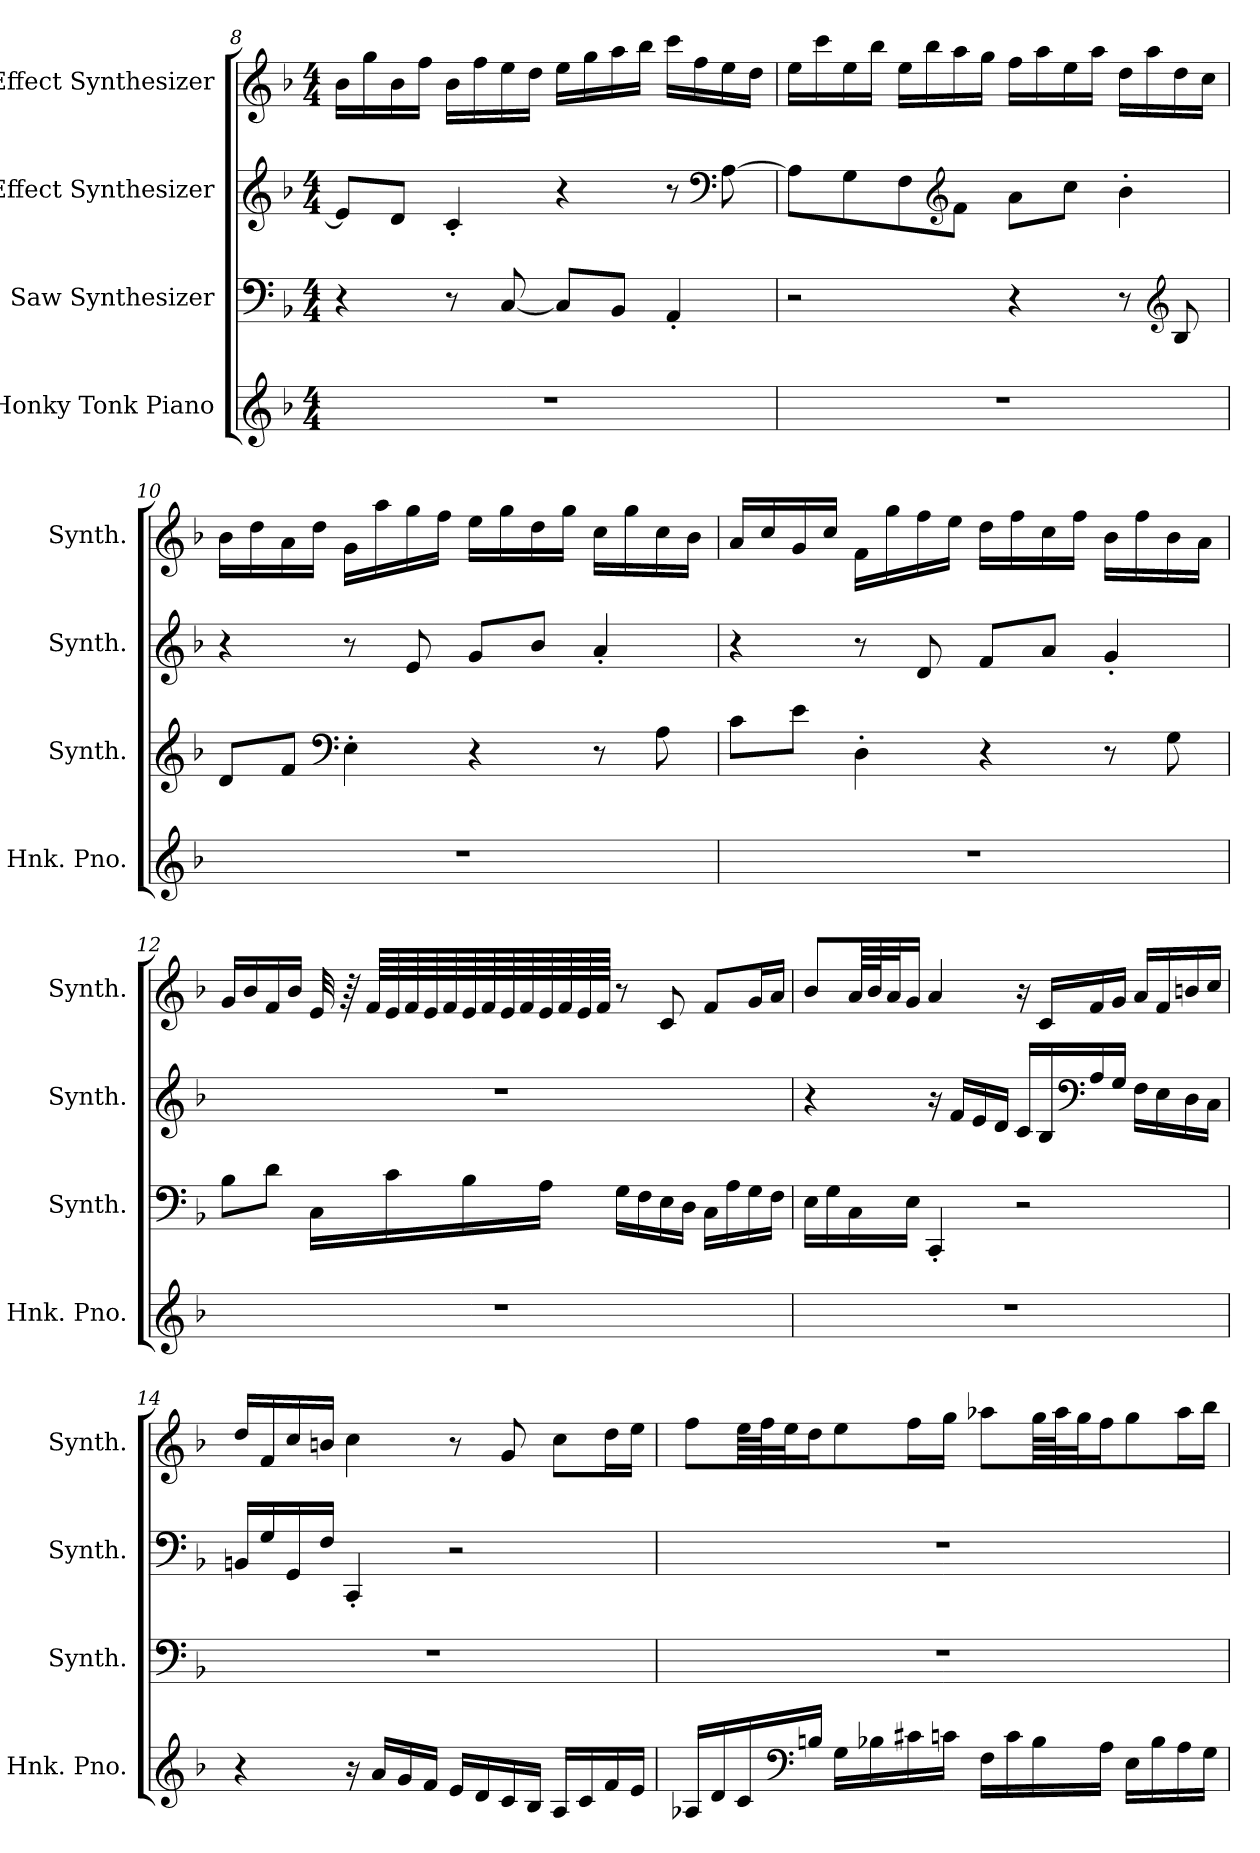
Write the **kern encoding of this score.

**kern	**kern	**kern	**kern
*part4	*part3	*part2	*part1
*staff4	*staff3	*staff2	*staff1
*I"Honky Tonk Piano	*I"Saw Synthesizer	*I"Effect Synthesizer	*I"Effect Synthesizer
*I'Hnk. Pno.	*I'Synth.	*I'Synth.	*I'Synth.
*clefG2	*clefF4	*clefG2	*clefG2
*k[b-]	*k[b-]	*k[b-]	*k[b-]
*M4/4	*M4/4	*M4/4	*M4/4
=8	=8	=8	=8
1r	4r	8e/L]	16b-\LL
.	.	.	16gg\
.	.	8d/J	16b-\
.	.	.	16ff\JJ
.	8r	4c'/	16b-\LL
.	.	.	16ff\
.	[8C/	.	16ee\
.	.	.	16dd\JJ
.	8C/L]	4r	16ee\LL
.	.	.	16gg\
.	8BB-/J	.	16aa\
.	.	.	16bb-\JJ
.	4AA'/	8r	16ccc\LL
.	.	.	16ff\
*	*	*clefF4	*
.	.	[8A\	16ee\
.	.	.	16dd\JJ
!!LO:LB:g=z
=9	=9	=9	=9
1r	2r	8A\L]	16ee\LL
.	.	.	16ccc\
.	.	8G\	16ee\
.	.	.	16bb-\JJ
.	.	8F\	16ee\LL
.	.	.	16bb-\
*	*	*clefG2	*
.	.	8f\J	16aa\
.	.	.	16gg\JJ
.	4r	8a\L	16ff\LL
.	.	.	16aa\
.	.	8cc\J	16ee\
.	.	.	16aa\JJ
.	8r	4b-'\	16dd\LL
.	.	.	16aa\
*	*clefG2	*	*
.	8B-/	.	16dd\
.	.	.	16cc\JJ
=10	=10	=10	=10
1r	8d/L	4r	16b-\LL
.	.	.	16dd\
.	8f/J	.	16a\
.	.	.	16dd\JJ
*	*clefF4	*	*
.	4E'\	8r	16g\LL
.	.	.	16aa\
.	.	8e/	16gg\
.	.	.	16ff\JJ
.	4r	8g/L	16ee\LL
.	.	.	16gg\
.	.	8b-/J	16dd\
.	.	.	16gg\JJ
.	8r	4a'/	16cc\LL
.	.	.	16gg\
.	8A\	.	16cc\
.	.	.	16b-\JJ
!!LO:LB:g=z
=11	=11	=11	=11
1r	8c\L	4r	16a/LL
.	.	.	16cc/
.	8e\J	.	16g/
.	.	.	16cc/JJ
.	4D'\	8r	16f\LL
.	.	.	16gg\
.	.	8d/	16ff\
.	.	.	16ee\JJ
.	4r	8f/L	16dd\LL
.	.	.	16ff\
.	.	8a/J	16cc\
.	.	.	16ff\JJ
.	8r	4g'/	16b-\LL
.	.	.	16ff\
.	8G\	.	16b-\
.	.	.	16a\JJ
=12	=12	=12	=12
1r	8B-\L	1r	16g/LL
.	.	.	16b-/
.	8d\J	.	16f/
.	.	.	16b-/JJ
.	16C\LL	.	32e/
.	.	.	64r
.	.	.	64f/LLLL
.	16c\	.	64e/
.	.	.	64f/
.	.	.	64e/
.	.	.	64f/
.	16B-\	.	64e/
.	.	.	64f/
.	.	.	64e/
.	.	.	64f/
.	16A\JJ	.	64e/
.	.	.	64f/
.	.	.	64e/
.	.	.	64f/JJJJ
.	16G\LL	.	8r
.	16F\	.	.
.	16E\	.	8c/
.	16D\JJ	.	.
.	16C\LL	.	8f/L
.	16A\	.	.
.	16G\	.	16g/L
.	16F\JJ	.	16a/JJ
!!LO:PB:g=z
=13	=13	=13	=13
1r	16E\LL	4r	8b-/L
.	16G\	.	.
.	16C\	.	64a/LLL
.	.	.	64b-/J
.	.	.	32a/J
.	16E\JJ	.	16g/JJ
.	4CC'/	16r	4a/
.	.	16f/LL	.
.	.	16e/	.
.	.	16d/JJ	.
.	2r	16c/LL	16r
.	.	16B-/	16c/LL
*	*	*clefF4	*
.	.	16A/	16f/
.	.	16G/JJ	16g/JJ
.	.	16F\LL	16a/LL
.	.	16E\	16f/
.	.	16D\	16bn/
.	.	16C\JJ	16cc/JJ
=14	=14	=14	=14
4r	1r	16BBn/LL	16dd/LL
.	.	16G/	16f/
.	.	16GG/	16cc/
.	.	16F/JJ	16bn/JJ
16r	.	4CC'/	4cc\
16a/LL	.	.	.
16g/	.	.	.
16f/JJ	.	.	.
16e/LL	.	2r	8r
16d/	.	.	.
16c/	.	.	8g/
16B-/JJ	.	.	.
16A/LL	.	.	8cc\L
16c/	.	.	.
16f/	.	.	16dd\L
16e/JJ	.	.	16ee\JJ
!!LO:LB:g=z
=15	=15	=15	=15
16A-X/LL	1r	1r	8ff\L
16d/	.	.	.
16c/	.	.	64ee\LLL
.	.	.	64ff\J
.	.	.	32ee\J
*clefF4	*	*	*
16Bn/JJ	.	.	16dd\J
16G\LL	.	.	8ee\
16B-X\	.	.	.
16c#X\	.	.	16ff\L
16cn\JJ	.	.	16gg\JJ
16F\LL	.	.	8aa-X\L
16c\	.	.	.
16B-\	.	.	64gg\LLL
.	.	.	64aa-\J
.	.	.	32gg\J
16A-\JJ	.	.	16ff\J
16E\LL	.	.	8gg\
16B-\	.	.	.
16A-\	.	.	16aa-\L
16G\JJ	.	.	16bb-\JJ
=	=	=	=
*-	*-	*-	*-
